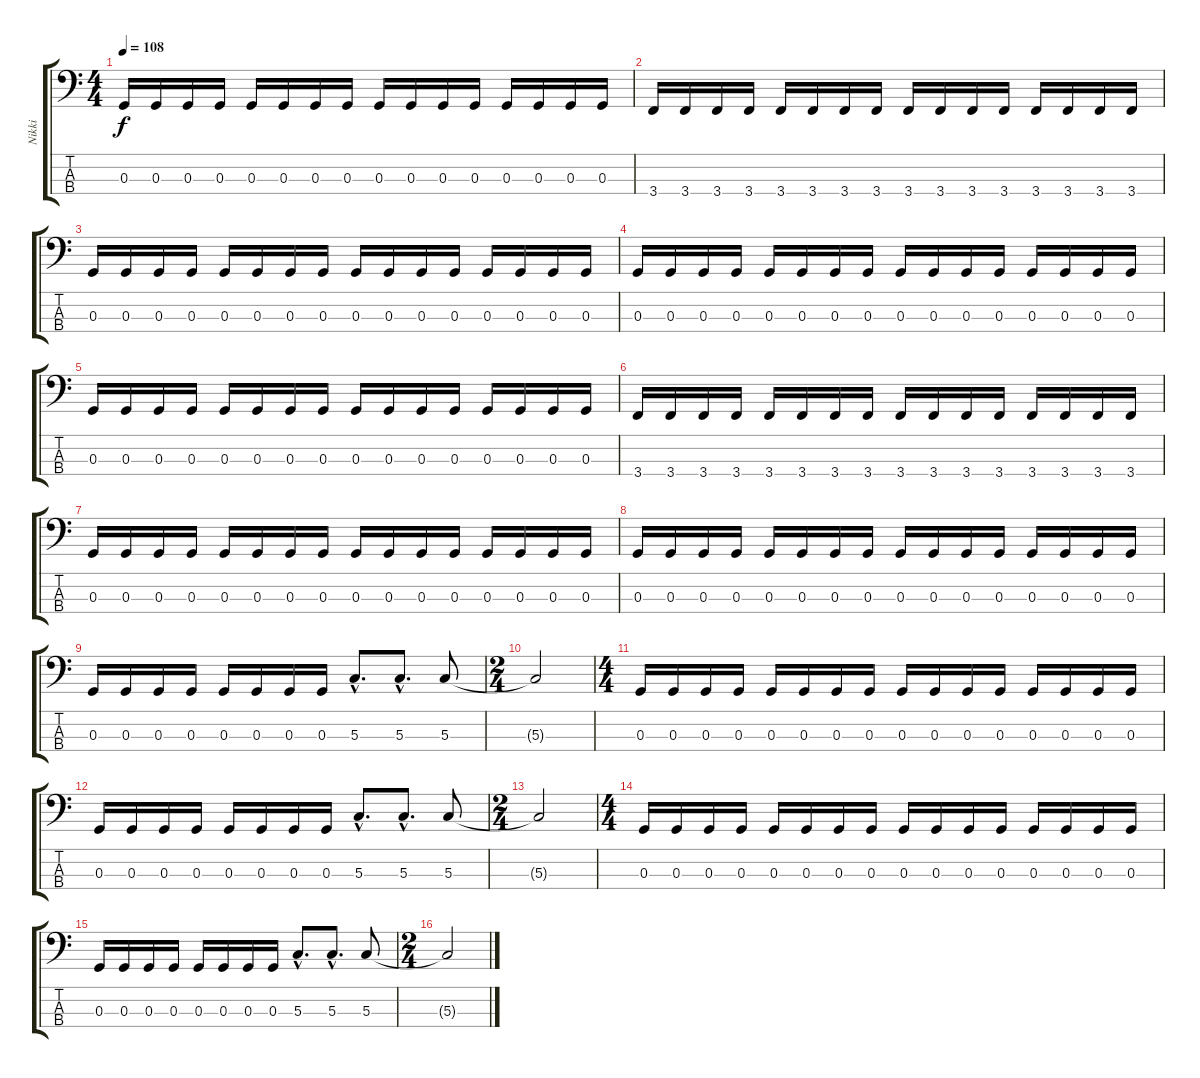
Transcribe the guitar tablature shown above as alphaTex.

\track ("Nikki" "Nikki") {instrument electricbasspick}
\staff {score tabs}
\tuning (F2 C2 G1 D1) {hide}
\ts (4 4)
\tempo 108
\clef f4
\ks c
0.3.16{dy f} 0.3.16 0.3.16 0.3.16 0.3.16 0.3.16 0.3.16 0.3.16 0.3.16 0.3.16 0.3.16 0.3.16 0.3.16 0.3.16 0.3.16 0.3.16 |
3.4.16 3.4.16 3.4.16 3.4.16 3.4.16 3.4.16 3.4.16 3.4.16 3.4.16 3.4.16 3.4.16 3.4.16 3.4.16 3.4.16 3.4.16 3.4.16 |
0.3.16 0.3.16 0.3.16 0.3.16 0.3.16 0.3.16 0.3.16 0.3.16 0.3.16 0.3.16 0.3.16 0.3.16 0.3.16 0.3.16 0.3.16 0.3.16 |
0.3.16 0.3.16 0.3.16 0.3.16 0.3.16 0.3.16 0.3.16 0.3.16 0.3.16 0.3.16 0.3.16 0.3.16 0.3.16 0.3.16 0.3.16 0.3.16 |
0.3.16 0.3.16 0.3.16 0.3.16 0.3.16 0.3.16 0.3.16 0.3.16 0.3.16 0.3.16 0.3.16 0.3.16 0.3.16 0.3.16 0.3.16 0.3.16 |
3.4.16 3.4.16 3.4.16 3.4.16 3.4.16 3.4.16 3.4.16 3.4.16 3.4.16 3.4.16 3.4.16 3.4.16 3.4.16 3.4.16 3.4.16 3.4.16 |
0.3.16 0.3.16 0.3.16 0.3.16 0.3.16 0.3.16 0.3.16 0.3.16 0.3.16 0.3.16 0.3.16 0.3.16 0.3.16 0.3.16 0.3.16 0.3.16 |
0.3.16 0.3.16 0.3.16 0.3.16 0.3.16 0.3.16 0.3.16 0.3.16 0.3.16 0.3.16 0.3.16 0.3.16 0.3.16 0.3.16 0.3.16 0.3.16 |
0.3.16 0.3.16 0.3.16 0.3.16 0.3.16 0.3.16 0.3.16 0.3.16 5.3{hac}.8{d} 5.3{hac}.8{d} 5.3.8 |
\ts (2 4)
5.3{t}.2 |
\ts (4 4)
0.3.16 0.3.16 0.3.16 0.3.16 0.3.16 0.3.16 0.3.16 0.3.16 0.3.16 0.3.16 0.3.16 0.3.16 0.3.16 0.3.16 0.3.16 0.3.16 |
0.3.16 0.3.16 0.3.16 0.3.16 0.3.16 0.3.16 0.3.16 0.3.16 5.3{hac}.8{d} 5.3{hac}.8{d} 5.3.8 |
\ts (2 4)
5.3{t}.2 |
\ts (4 4)
0.3.16 0.3.16 0.3.16 0.3.16 0.3.16 0.3.16 0.3.16 0.3.16 0.3.16 0.3.16 0.3.16 0.3.16 0.3.16 0.3.16 0.3.16 0.3.16 |
0.3.16 0.3.16 0.3.16 0.3.16 0.3.16 0.3.16 0.3.16 0.3.16 5.3{hac}.8{d} 5.3{hac}.8{d} 5.3.8 |
\ts (2 4)
5.3{t}.2
